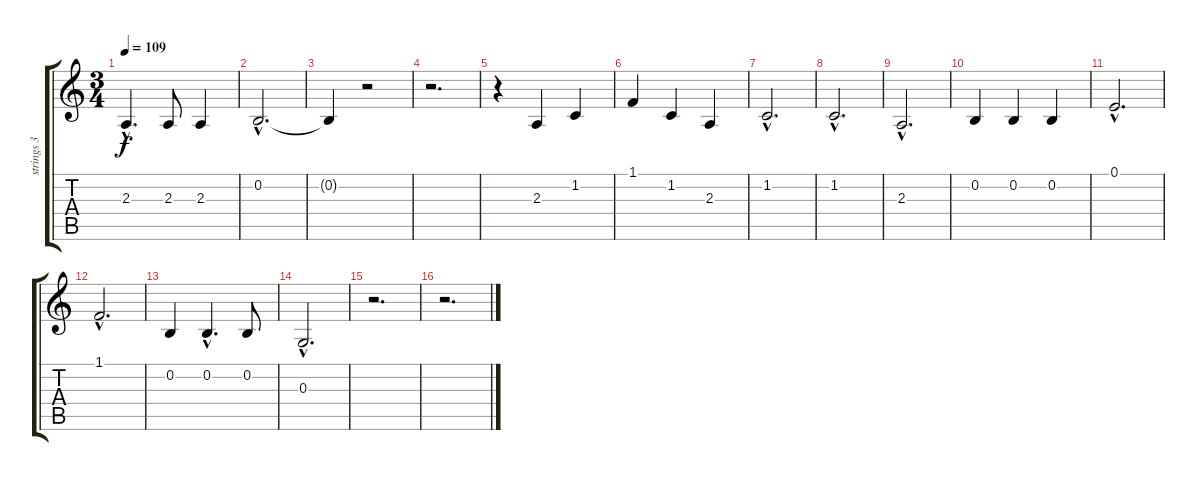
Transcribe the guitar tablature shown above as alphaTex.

\track ("strings 3" "strings 3") {instrument stringensemble1}
\staff {score tabs}
\tuning (E4 B3 G3 D3 A2 E2) {hide}
\ts (3 4)
\tempo 109
\clef g2
\ks c
2.3{hac}.4{d dy f} 2.3.8 2.3.4 |
0.2{hac}.2{d} |
0.2{t}.4 r.2 |
r.2{d} |
r.4 2.3.4 1.2.4 |
1.1.4 1.2.4 2.3.4 |
1.2{hac}.2{d} |
1.2{hac}.2{d} |
2.3{hac}.2{d} |
0.2.4 0.2.4 0.2.4 |
0.1{hac}.2{d} |
1.1{hac}.2{d} |
0.2.4 0.2{hac}.4{d} 0.2.8 |
0.3{hac}.2{d} |
r.2{d} |
r.2{d}
